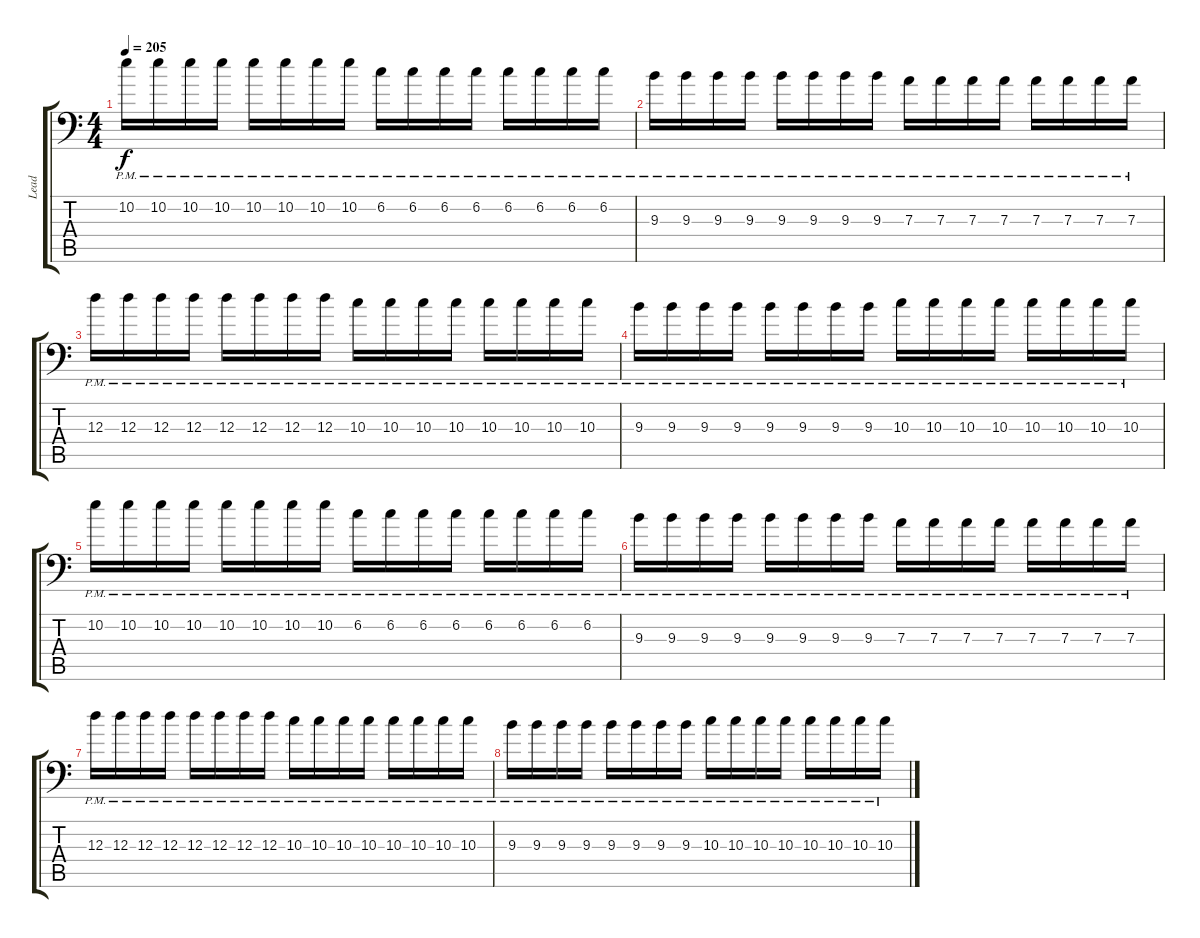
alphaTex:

\track ("Lead" "Lead") {instrument distortionguitar}
\staff {score tabs}
\tuning (B3 Gb3 D3 A2 E2 A1) {hide}
\ts (4 4)
\tempo 205
\clef f4
\ks c
10.2{pm}.16{dy f} 10.2{pm}.16 10.2{pm}.16 10.2{pm}.16 10.2{pm}.16 10.2{pm}.16 10.2{pm}.16 10.2{pm}.16 6.2{pm}.16 6.2{pm}.16 6.2{pm}.16 6.2{pm}.16 6.2{pm}.16 6.2{pm}.16 6.2{pm}.16 6.2{pm}.16 |
9.3{pm}.16 9.3{pm}.16 9.3{pm}.16 9.3{pm}.16 9.3{pm}.16 9.3{pm}.16 9.3{pm}.16 9.3{pm}.16 7.3{pm}.16 7.3{pm}.16 7.3{pm}.16 7.3{pm}.16 7.3{pm}.16 7.3{pm}.16 7.3{pm}.16 7.3{pm}.16 |
12.3{pm}.16 12.3{pm}.16 12.3{pm}.16 12.3{pm}.16 12.3{pm}.16 12.3{pm}.16 12.3{pm}.16 12.3{pm}.16 10.3{pm}.16 10.3{pm}.16 10.3{pm}.16 10.3{pm}.16 10.3{pm}.16 10.3{pm}.16 10.3{pm}.16 10.3{pm}.16 |
9.3{pm}.16 9.3{pm}.16 9.3{pm}.16 9.3{pm}.16 9.3{pm}.16 9.3{pm}.16 9.3{pm}.16 9.3{pm}.16 10.3{pm}.16 10.3{pm}.16 10.3{pm}.16 10.3{pm}.16 10.3{pm}.16 10.3{pm}.16 10.3{pm}.16 10.3{pm}.16 |
10.2{pm}.16 10.2{pm}.16 10.2{pm}.16 10.2{pm}.16 10.2{pm}.16 10.2{pm}.16 10.2{pm}.16 10.2{pm}.16 6.2{pm}.16 6.2{pm}.16 6.2{pm}.16 6.2{pm}.16 6.2{pm}.16 6.2{pm}.16 6.2{pm}.16 6.2{pm}.16 |
9.3{pm}.16 9.3{pm}.16 9.3{pm}.16 9.3{pm}.16 9.3{pm}.16 9.3{pm}.16 9.3{pm}.16 9.3{pm}.16 7.3{pm}.16 7.3{pm}.16 7.3{pm}.16 7.3{pm}.16 7.3{pm}.16 7.3{pm}.16 7.3{pm}.16 7.3{pm}.16 |
12.3{pm}.16 12.3{pm}.16 12.3{pm}.16 12.3{pm}.16 12.3{pm}.16 12.3{pm}.16 12.3{pm}.16 12.3{pm}.16 10.3{pm}.16 10.3{pm}.16 10.3{pm}.16 10.3{pm}.16 10.3{pm}.16 10.3{pm}.16 10.3{pm}.16 10.3{pm}.16 |
9.3{pm}.16 9.3{pm}.16 9.3{pm}.16 9.3{pm}.16 9.3{pm}.16 9.3{pm}.16 9.3{pm}.16 9.3{pm}.16 10.3{pm}.16 10.3{pm}.16 10.3{pm}.16 10.3{pm}.16 10.3{pm}.16 10.3{pm}.16 10.3{pm}.16 10.3{pm}.16
